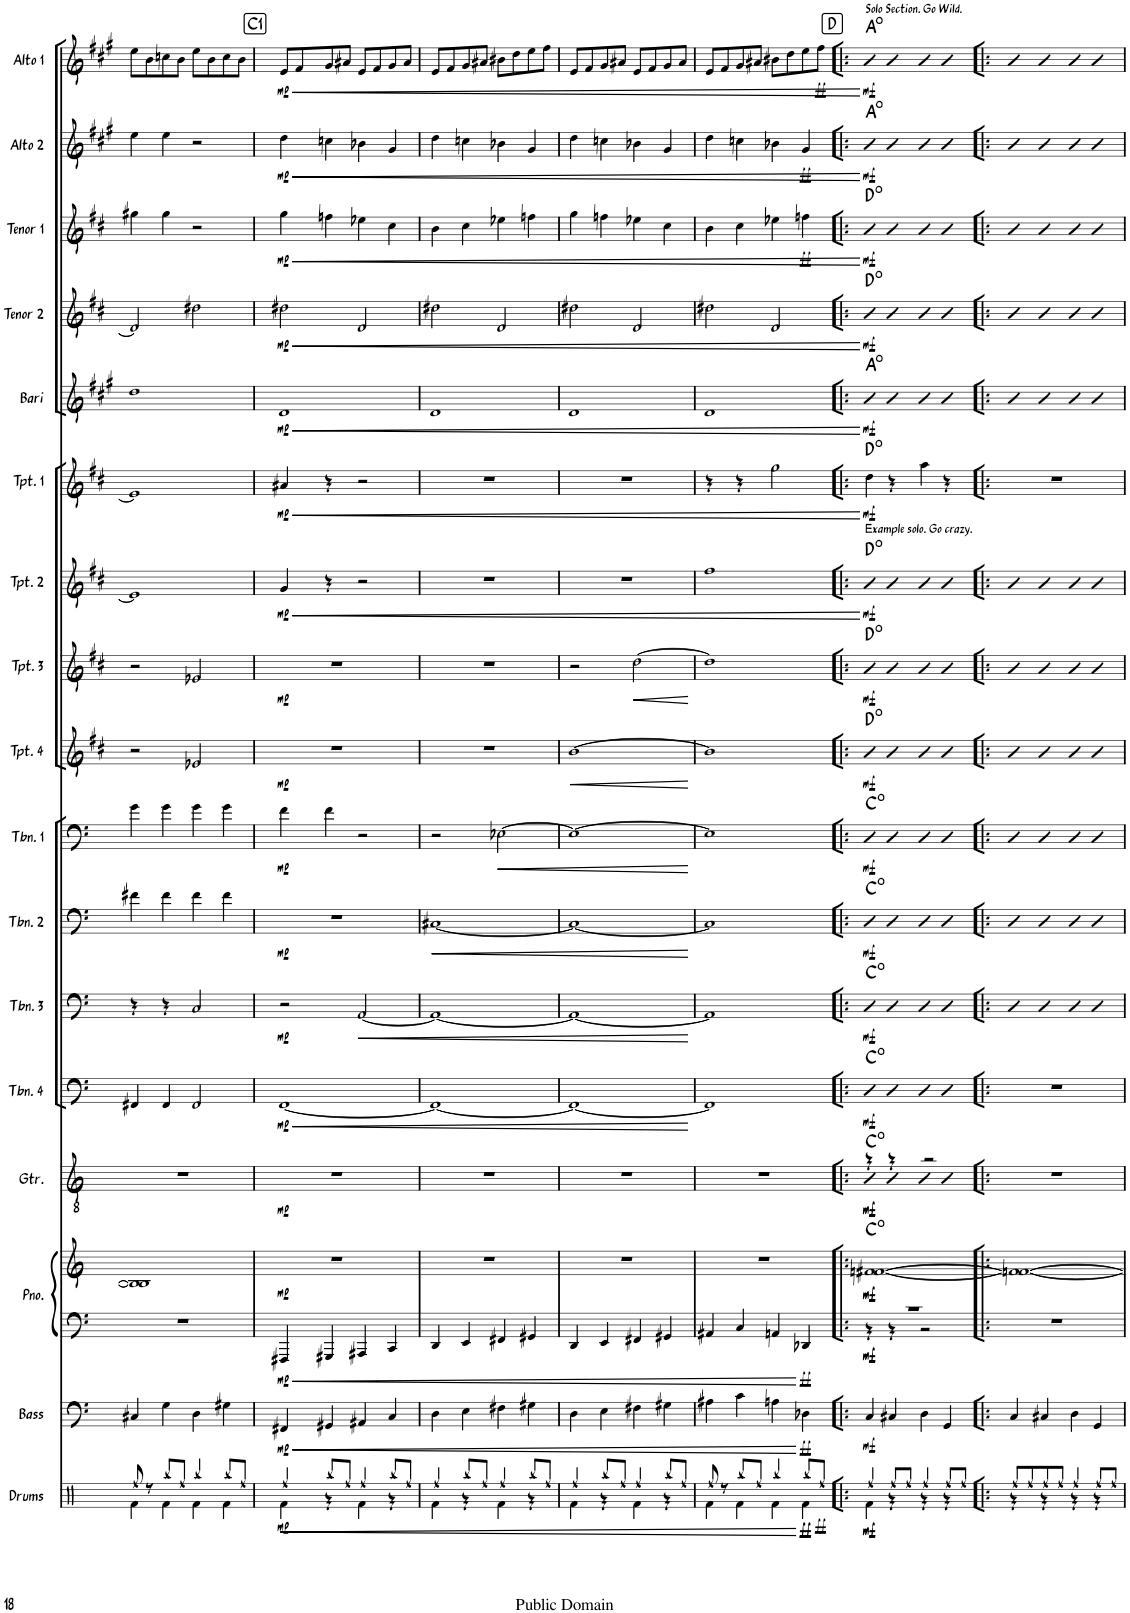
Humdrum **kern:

**kern	**dynam	**kern	**dynam	**kern	**kern	**dynam	**harte	**kern	**dynam	**harte	**kern	**dynam	**harte	**kern	**dynam	**harte	**kern	**dynam	**harte	**kern	**dynam	**harte	**kern	**dynam	**harte	**kern	**dynam	**harte	**kern	**dynam	**harte	**kern	**dynam	**harte	**kern	**dynam	**harte	**kern	**dynam	**harte	**kern	**dynam	**harte	**kern	**dynam	**harte	**kern	**dynam	**harte
*part17	*part17	*part16	*part16	*part15	*part15	*part15	*part15	*part14	*part14	*part14	*part13	*part13	*part13	*part12	*part12	*part12	*part11	*part11	*part11	*part10	*part10	*part10	*part9	*part9	*part9	*part8	*part8	*part8	*part7	*part7	*part7	*part6	*part6	*part6	*part5	*part5	*part5	*part4	*part4	*part4	*part3	*part3	*part3	*part2	*part2	*part2	*part1	*part1	*part1
*staff18	*staff18	*staff17	*staff17	*staff16	*staff15	*staff15/16	*	*staff14	*staff14	*	*staff13	*staff13	*	*staff12	*staff12	*	*staff11	*staff11	*	*staff10	*staff10	*	*staff9	*staff9	*	*staff8	*staff8	*	*staff7	*staff7	*	*staff6	*staff6	*	*staff5	*staff5	*	*staff4	*staff4	*	*staff3	*staff3	*	*staff2	*staff2	*	*staff1	*staff1	*
*I"Drums	*	*I"Bass	*	*I"Piano	*	*	*	*I"Guitar	*	*	*I"Trombone 4	*	*	*I"Trombone 3	*	*	*I"Trombone 2	*	*	*I"Trombone 1	*	*	*I"Trumpet 4	*	*	*I"Trumpet 3	*	*	*I"Trumpet 2	*	*	*I"Trumpet 1	*	*	*I"Bari Sax	*	*	*I"Tenor Sax 2	*	*	*I"Tenor Sax 1	*	*	*I"Alto Sax 2	*	*	*I"Alto Sax 1	*	*
*I'Drums	*	*I'Bass	*	*I'Pno.	*	*	*	*I'Gtr.	*	*	*I'Tbn. 4	*	*	*I'Tbn. 3	*	*	*I'Tbn. 2	*	*	*I'Tbn. 1	*	*	*I'Tpt. 4	*	*	*I'Tpt. 3	*	*	*I'Tpt. 2	*	*	*I'Tpt. 1	*	*	*I'Bari	*	*	*I'Tenor 2	*	*	*I'Tenor 1	*	*	*I'Alto 2	*	*	*I'Alto 1	*	*
!!LO:PB:g=z
*clefX	*	*clefF4	*	*clefF4	*clefG2	*	*	*clefGv2	*	*	*clefF4	*	*	*clefF4	*	*	*clefF4	*	*	*clefF4	*	*	*clefG2	*	*	*clefG2	*	*	*clefG2	*	*	*clefG2	*	*	*clefG2	*	*	*clefG2	*	*	*clefG2	*	*	*clefG2	*	*	*clefG2	*	*
*	*	*Trd7c12	*	*	*	*	*	*	*	*	*	*	*	*	*	*	*	*	*	*	*	*	*Trd1c2	*	*	*Trd1c2	*	*	*Trd1c2	*	*	*Trd1c2	*	*	*Trd12c21	*	*	*Trd8c14	*	*	*Trd8c14	*	*	*Trd5c9	*	*	*Trd5c9	*	*
*k[]	*	*k[]	*	*k[]	*k[]	*	*	*k[]	*	*	*k[]	*	*	*k[]	*	*	*k[]	*	*	*k[]	*	*	*k[f#c#]	*	*	*k[f#c#]	*	*	*k[f#c#]	*	*	*k[f#c#]	*	*	*k[f#c#g#]	*	*	*k[f#c#]	*	*	*k[f#c#]	*	*	*k[f#c#g#]	*	*	*k[f#c#g#]	*	*
*M4/4	*	*M4/4	*	*M4/4	*M4/4	*	*	*M4/4	*	*	*M4/4	*	*	*M4/4	*	*	*M4/4	*	*	*M4/4	*	*	*M4/4	*	*	*M4/4	*	*	*M4/4	*	*	*M4/4	*	*	*M4/4	*	*	*M4/4	*	*	*M4/4	*	*	*M4/4	*	*	*M4/4	*	*
=132	=132	=132	=132	=132	=132	=132	=132	=132	=132	=132	=132	=132	=132	=132	=132	=132	=132	=132	=132	=132	=132	=132	=132	=132	=132	=132	=132	=132	=132	=132	=132	=132	=132	=132	=132	=132	=132	=132	=132	=132	=132	=132	=132	=132	=132	=132	=132	=132	=132
*^	*	*	*	*	*	*	*	*	*	*	*	*	*	*	*	*	*	*	*	*	*	*	*	*	*	*	*	*	*	*	*	*	*	*	*	*	*	*	*	*	*	*	*	*	*	*	*	*	*
8Rff/	4Rf\	.	4C#X/	.	1r	1B-] 1B]	.	.	1r	.	.	4FF#X/	.	.	4r	.	.	4f#X\	.	.	4g\	.	.	2r	.	.	2r	.	.	1e]	.	.	1e]	.	.	1dd	.	.	2d#/]	.	.	4gg#X\	.	.	4ee\	.	.	8ee\L	.	.
8r	.	.	.	.	.	.	.	.	.	.	.	.	.	.	.	.	.	.	.	.	.	.	.	.	.	.	.	.	.	.	.	.	.	.	.	.	.	.	.	.	.	.	.	.	.	.	.	8b\	.	.
8Rbb/L	4Rf\	.	4G\	.	.	.	.	.	.	.	.	4FF#/	.	.	4r	.	.	4f#\	.	.	4g\	.	.	.	.	.	.	.	.	.	.	.	.	.	.	.	.	.	.	.	.	4gg#\	.	.	4ee\	.	.	8ccn\	.	.
8Rff/J	.	.	.	.	.	.	.	.	.	.	.	.	.	.	.	.	.	.	.	.	.	.	.	.	.	.	.	.	.	.	.	.	.	.	.	.	.	.	.	.	.	.	.	.	.	.	.	8b\J	.	.
4Rbb/	4Rf\	.	4D\	.	.	.	.	.	.	.	.	2FF#/	.	.	2C/	.	.	4f#\	.	.	4g\	.	.	2e-X/	.	.	2e-X/	.	.	.	.	.	.	.	.	.	.	.	2dd#X\	.	.	2r	.	.	2r	.	.	8ee\L	.	.
.	.	.	.	.	.	.	.	.	.	.	.	.	.	.	.	.	.	.	.	.	.	.	.	.	.	.	.	.	.	.	.	.	.	.	.	.	.	.	.	.	.	.	.	.	.	.	.	8b\	.	.
8Rbb/L	4Rf\	.	4G#X\	.	.	.	.	.	.	.	.	.	.	.	.	.	.	4f#\	.	.	4g\	.	.	.	.	.	.	.	.	.	.	.	.	.	.	.	.	.	.	.	.	.	.	.	.	.	.	8cc\	.	.
8Rff/J	.	.	.	.	.	.	.	.	.	.	.	.	.	.	.	.	.	.	.	.	.	.	.	.	.	.	.	.	.	.	.	.	.	.	.	.	.	.	.	.	.	.	.	.	.	.	.	8b\J	.	.
!!LO:REH:place=s1:a:B:rj:fs=14:t=C1
=133	=133	=133	=133	=133	=133	=133	=133	=133	=133	=133	=133	=133	=133	=133	=133	=133	=133	=133	=133	=133	=133	=133	=133	=133	=133	=133	=133	=133	=133	=133	=133	=133	=133	=133	=133	=133	=133	=133	=133	=133	=133	=133	=133	=133	=133	=133	=133	=133	=133	=133
!	!	!LO:HP:b	!	!LO:HP:b	!	!	!	!	!	!	!	!	!LO:HP:b	!	!	!	!	!	!	!	!	!	!	!	!	!	!	!	!	!	!LO:HP:b	!	!	!LO:HP:b	!	!	!LO:HP:b	!	!	!LO:HP:b	!	!	!LO:HP:b	!	!	!LO:HP:b	!	!	!LO:HP:b	!
!	!	!LO:DY:n=1:b	!	!LO:DY:n=1:b	!	!	!LO:DY:b=2	!	!	!	!	!	!	!	!	!	!	!	!	!	!	!	!	!	!	!	!	!	!	!	!	!	!	!	!	!	!	!	!	!	!	!	!	!	!	!	!	!	!	!
!	!	!	!	!	!	!	!LO:DY:n=1:b	!	!	!LO:DY:b	!	!	!LO:DY:n=1:b	!	!	!LO:DY:b	!	!	!LO:DY:b	!	!	!LO:DY:b	!	!	!LO:DY:b	!	!	!LO:DY:b	!	!	!LO:DY:n=1:b	!	!	!LO:DY:n=1:b	!	!	!LO:DY:n=1:b	!	!	!LO:DY:n=1:b	!	!	!LO:DY:n=1:b	!	!	!LO:DY:n=1:b	!	!	!LO:DY:n=1:b	!
4Rff/	4Rf\	< mp	4FF#X/	< mp	4FFF#X/	1r	mp mp	.	1r	mp	.	[1FF	< mp	.	2r	mp	.	1r	mp	.	4f\	mp	.	1r	mp	.	1r	mp	.	4g/	< mp	.	4a#X/	< mp	.	1d	< mp	.	2dd#X\	< mp	.	4gg\	< mp	.	4dd\	< mp	.	8e/L	< mp	.
.	.	.	.	.	.	.	.	.	.	.	.	.	.	.	.	.	.	.	.	.	.	.	.	.	.	.	.	.	.	.	.	.	.	.	.	.	.	.	.	.	.	.	.	.	.	.	.	8f#/	.	.
8Rbb/L	4r	.	4GG#X/	.	4GGG#X/	.	.	.	.	.	.	.	.	.	.	.	.	.	.	.	4f\	.	.	.	.	.	.	.	.	4r	.	.	4r	.	.	.	.	.	.	.	.	4ffn\	.	.	4ccn\	.	.	8g#/	.	.
8Rff/J	.	.	.	.	.	.	.	.	.	.	.	.	.	.	.	.	.	.	.	.	.	.	.	.	.	.	.	.	.	.	.	.	.	.	.	.	.	.	.	.	.	.	.	.	.	.	.	8a#X/J	.	.
!	!	!	!	!	!	!	!	!	!	!	!	!	!	!	!	!LO:HP:b	!	!	!	!	!	!	!	!	!	!	!	!	!	!	!	!	!	!	!	!	!	!	!	!	!	!	!	!	!	!	!	!	!	!
4Rff/	4Rf\	.	4AA#X/	.	4AAA#X/	.	.	.	.	.	.	.	.	.	[2AA/	<	.	.	.	.	2r	.	.	.	.	.	.	.	.	2r	.	.	2r	.	.	.	.	.	2d/	.	.	4ee-X\	.	.	4b-X\	.	.	8e/L	.	.
.	.	.	.	.	.	.	.	.	.	.	.	.	.	.	.	.	.	.	.	.	.	.	.	.	.	.	.	.	.	.	.	.	.	.	.	.	.	.	.	.	.	.	.	.	.	.	.	8f#/	.	.
8Rbb/L	4r	.	4C/	.	4CC/	.	.	.	.	.	.	.	.	.	.	.	.	.	.	.	.	.	.	.	.	.	.	.	.	.	.	.	.	.	.	.	.	.	.	.	.	4cc#\	.	.	4g#/	.	.	8g#/	.	.
8Rff/J	.	.	.	.	.	.	.	.	.	.	.	.	.	.	.	.	.	.	.	.	.	.	.	.	.	.	.	.	.	.	.	.	.	.	.	.	.	.	.	.	.	.	.	.	.	.	.	8a#/J	.	.
=134	=134	=134	=134	=134	=134	=134	=134	=134	=134	=134	=134	=134	=134	=134	=134	=134	=134	=134	=134	=134	=134	=134	=134	=134	=134	=134	=134	=134	=134	=134	=134	=134	=134	=134	=134	=134	=134	=134	=134	=134	=134	=134	=134	=134	=134	=134	=134	=134	=134	=134
!	!	!	!	!	!	!	!	!	!	!	!	!	!	!	!	!	!	!	!LO:HP:b	!	!	!	!	!	!	!	!	!	!	!	!	!	!	!	!	!	!	!	!	!	!	!	!	!	!	!	!	!	!	!
4Rff/	4Rf\	.	4D\	.	4DD/	1r	.	.	1r	.	.	1FF_	.	.	1AA_	.	.	[1C#X	<	.	2r	.	.	1r	.	.	1r	.	.	1r	.	.	1r	.	.	1d	.	.	2dd#X\	.	.	4b\	.	.	4dd\	.	.	8e/L	.	.
.	.	.	.	.	.	.	.	.	.	.	.	.	.	.	.	.	.	.	.	.	.	.	.	.	.	.	.	.	.	.	.	.	.	.	.	.	.	.	.	.	.	.	.	.	.	.	.	8f#/	.	.
8Rbb/L	4r	.	4E\	.	4EE/	.	.	.	.	.	.	.	.	.	.	.	.	.	.	.	.	.	.	.	.	.	.	.	.	.	.	.	.	.	.	.	.	.	.	.	.	4cc#\	.	.	4ccn\	.	.	8g#/	.	.
8Rff/J	.	.	.	.	.	.	.	.	.	.	.	.	.	.	.	.	.	.	.	.	.	.	.	.	.	.	.	.	.	.	.	.	.	.	.	.	.	.	.	.	.	.	.	.	.	.	.	8a#X/J	.	.
!	!	!	!	!	!	!	!	!	!	!	!	!	!	!	!	!	!	!	!	!	!	!LO:HP:b	!	!	!	!	!	!	!	!	!	!	!	!	!	!	!	!	!	!	!	!	!	!	!	!	!	!	!	!
4Rff/	4Rf\	.	4F#X\	.	4FF#X/	.	.	.	.	.	.	.	.	.	.	.	.	.	.	.	[2E-X\	<	.	.	.	.	.	.	.	.	.	.	.	.	.	.	.	.	2d/	.	.	4ee-X\	.	.	4b-X\	.	.	8b#X\L	.	.
.	.	.	.	.	.	.	.	.	.	.	.	.	.	.	.	.	.	.	.	.	.	.	.	.	.	.	.	.	.	.	.	.	.	.	.	.	.	.	.	.	.	.	.	.	.	.	.	8dd\	.	.
8Rbb/L	4r	.	4G#X\	.	4GG#X/	.	.	.	.	.	.	.	.	.	.	.	.	.	.	.	.	.	.	.	.	.	.	.	.	.	.	.	.	.	.	.	.	.	.	.	.	4ffn\	.	.	4g#/	.	.	8ee\	.	.
8Rff/J	.	.	.	.	.	.	.	.	.	.	.	.	.	.	.	.	.	.	.	.	.	.	.	.	.	.	.	.	.	.	.	.	.	.	.	.	.	.	.	.	.	.	.	.	.	.	.	8ff#\J	.	.
=135	=135	=135	=135	=135	=135	=135	=135	=135	=135	=135	=135	=135	=135	=135	=135	=135	=135	=135	=135	=135	=135	=135	=135	=135	=135	=135	=135	=135	=135	=135	=135	=135	=135	=135	=135	=135	=135	=135	=135	=135	=135	=135	=135	=135	=135	=135	=135	=135	=135	=135
!	!	!	!	!	!	!	!	!	!	!	!	!	!	!	!	!	!	!	!	!	!	!	!	!	!LO:HP:b	!	!	!	!	!	!	!	!	!	!	!	!	!	!	!	!	!	!	!	!	!	!	!	!	!
4Rff/	4Rf\	.	4D\	.	4DD/	1r	.	.	1r	.	.	1FF_	.	.	1AA_	.	.	1C#_	.	.	1E-_	.	.	[1b	<	.	2r	.	.	1r	.	.	1r	.	.	1d	.	.	2dd#X\	.	.	4gg\	.	.	4dd\	.	.	8e/L	.	.
.	.	.	.	.	.	.	.	.	.	.	.	.	.	.	.	.	.	.	.	.	.	.	.	.	.	.	.	.	.	.	.	.	.	.	.	.	.	.	.	.	.	.	.	.	.	.	.	8f#/	.	.
8Rbb/L	4r	.	4E\	.	4EE/	.	.	.	.	.	.	.	.	.	.	.	.	.	.	.	.	.	.	.	.	.	.	.	.	.	.	.	.	.	.	.	.	.	.	.	.	4ffn\	.	.	4ccn\	.	.	8g#/	.	.
8Rff/J	.	.	.	.	.	.	.	.	.	.	.	.	.	.	.	.	.	.	.	.	.	.	.	.	.	.	.	.	.	.	.	.	.	.	.	.	.	.	.	.	.	.	.	.	.	.	.	8a#X/J	.	.
!	!	!	!	!	!	!	!	!	!	!	!	!	!	!	!	!	!	!	!	!	!	!	!	!	!	!	!	!LO:HP:b	!	!	!	!	!	!	!	!	!	!	!	!	!	!	!	!	!	!	!	!	!	!
4Rff/	4Rf\	.	4F#X\	.	4FF#X/	.	.	.	.	.	.	.	.	.	.	.	.	.	.	.	.	.	.	.	.	.	[2dd\	<	.	.	.	.	.	.	.	.	.	.	2d/	.	.	4ee-X\	.	.	4b-X\	.	.	8e/L	.	.
.	.	.	.	.	.	.	.	.	.	.	.	.	.	.	.	.	.	.	.	.	.	.	.	.	.	.	.	.	.	.	.	.	.	.	.	.	.	.	.	.	.	.	.	.	.	.	.	8f#/	.	.
8Rbb/L	4r	.	4G#X\	.	4GG#X/	.	.	.	.	.	.	.	.	.	.	.	.	.	.	.	.	.	.	.	.	.	.	.	.	.	.	.	.	.	.	.	.	.	.	.	.	4cc#\	.	.	4g#/	.	.	8g#/	.	.
8Rff/J	.	.	.	.	.	.	.	.	.	.	.	.	.	.	.	.	.	.	.	.	.	.	.	.	.	.	.	.	.	.	.	.	.	.	.	.	.	.	.	.	.	.	.	.	.	.	.	8a#/J	.	.
*v	*v	*	*	*	*	*	*	*	*	*	*	*	*	*	*	*	*	*	*	*	*	*	*	*	*	*	*	*	*	*	*	*	*	*	*	*	*	*	*	*	*	*	*	*	*	*	*	*	*	*
.	.	.	.	.	.	.	.	.	.	.	.	[	.	.	[	.	.	[	.	.	[	.	.	[	.	.	[	.	.	.	.	.	.	.	.	.	.	.	.	.	.	.	.	.	.	.	.	.	.
=136	=136	=136	=136	=136	=136	=136	=136	=136	=136	=136	=136	=136	=136	=136	=136	=136	=136	=136	=136	=136	=136	=136	=136	=136	=136	=136	=136	=136	=136	=136	=136	=136	=136	=136	=136	=136	=136	=136	=136	=136	=136	=136	=136	=136	=136	=136	=136	=136	=136
*^	*	*	*	*	*	*	*	*	*	*	*	*	*	*	*	*	*	*	*	*	*	*	*	*	*	*	*	*	*	*	*	*	*	*	*	*	*	*	*	*	*	*	*	*	*	*	*	*	*
8Rff/	4Rf\	.	4A#X\	.	4AA#X/	1r	.	.	1r	.	.	1FF]	.	.	1AA]	.	.	1C#]	.	.	1E-]	.	.	1b]	.	.	1dd]	.	.	1ff#	.	.	4r	.	.	1d	.	.	2dd#X\	.	.	4b\	.	.	4dd\	.	.	8e/L	.	.
8r	.	.	.	.	.	.	.	.	.	.	.	.	.	.	.	.	.	.	.	.	.	.	.	.	.	.	.	.	.	.	.	.	.	.	.	.	.	.	.	.	.	.	.	.	.	.	.	8f#/	.	.
8Rbb/L	4Rf\	.	4c\	.	4C/	.	.	.	.	.	.	.	.	.	.	.	.	.	.	.	.	.	.	.	.	.	.	.	.	.	.	.	4r	.	.	.	.	.	.	.	.	4cc#\	.	.	4ccn\	.	.	8g#/	.	.
8Rff/J	.	.	.	.	.	.	.	.	.	.	.	.	.	.	.	.	.	.	.	.	.	.	.	.	.	.	.	.	.	.	.	.	.	.	.	.	.	.	.	.	.	.	.	.	.	.	.	8a#X/J	.	.
4Rbb/	4Rf\	.	4An\	.	4AAn/	.	.	.	.	.	.	.	.	.	.	.	.	.	.	.	.	.	.	.	.	.	.	.	.	.	.	.	2gg\	.	.	.	.	.	2d/	.	.	4ee-X\	.	.	4b-X\	.	.	8b#X\L	.	.
.	.	.	.	.	.	.	.	.	.	.	.	.	.	.	.	.	.	.	.	.	.	.	.	.	.	.	.	.	.	.	.	.	.	.	.	.	.	.	.	.	.	.	.	.	.	.	.	8dd\	.	.
!	!	!LO:DY:n=1:b	!	!	!	!	!	!	!	!	!	!	!	!	!	!	!	!	!	!	!	!	!	!	!	!	!	!	!	!	!	!	!	!	!	!	!	!	!	!	!	!	!	!	!	!	!	!	!	!
!	!	!LO:DY:n=2:b	!	!LO:DY:n=1:b	!	!	!LO:DY:b=2	!	!	!	!	!	!	!	!	!	!	!	!	!	!	!	!	!	!	!	!	!	!	!	!	!	!	!	!	!	!	!	!	!	!	!	!LO:DY:b	!	!	!LO:DY:b	!	!	!	!
8Rbb/L	4Rf\	[ ff ff	4D-X\	[ ff	4DD-X/	.	ff	.	.	.	.	.	.	.	.	.	.	.	.	.	.	.	.	.	.	.	.	.	.	.	.	.	.	.	.	.	.	.	.	.	.	4ffn\	ff	.	4g#/	ff	.	8ee\	.	.
!	!	!LO:DY:n=3:b	!	!	!	!	!	!	!	!	!	!	!	!	!	!	!	!	!	!	!	!	!	!	!	!	!	!	!	!	!	!	!	!	!	!	!	!	!	!	!	!	!	!	!	!	!	!	!LO:DY:b	!
8Rff/J	.	ff	.	.	.	.	.	.	.	.	.	.	.	.	.	.	.	.	.	.	.	.	.	.	.	.	.	.	.	.	.	.	.	.	.	.	.	.	.	.	.	.	.	.	.	.	.	8ff#\J	ff	.
*v	*v	*	*	*	*	*	*	*	*	*	*	*	*	*	*	*	*	*	*	*	*	*	*	*	*	*	*	*	*	*	*	*	*	*	*	*	*	*	*	*	*	*	*	*	*	*	*	*	*	*
.	.	.	.	.	.	.	.	.	.	.	.	.	.	.	.	.	.	.	.	.	.	.	.	.	.	.	.	.	.	[	.	.	[	.	.	[	.	.	[	.	.	[	.	.	[	.	.	[	.
!!LO:REH:place=s1:a:B:rj:fs=14:t=D
=137!|:	=137!|:	=137!|:	=137!|:	=137!|:	=137!|:	=137!|:	=137!|:	=137!|:	=137!|:	=137!|:	=137!|:	=137!|:	=137!|:	=137!|:	=137!|:	=137!|:	=137!|:	=137!|:	=137!|:	=137!|:	=137!|:	=137!|:	=137!|:	=137!|:	=137!|:	=137!|:	=137!|:	=137!|:	=137!|:	=137!|:	=137!|:	=137!|:	=137!|:	=137!|:	=137!|:	=137!|:	=137!|:	=137!|:	=137!|:	=137!|:	=137!|:	=137!|:	=137!|:	=137!|:	=137!|:	=137!|:	=137!|:	=137!|:	=137!|:
*^	*	*	*	*^	*	*	*	*^	*	*	*	*	*	*	*	*	*	*	*	*	*	*	*	*	*	*	*	*	*	*	*	*	*	*	*	*	*	*	*	*	*	*	*	*	*	*	*	*	*
!	!	!	!	!	!	!	!	!	!	!	!	!	!	!	!	!	!	!	!	!	!	!	!	!	!	!	!	!	!	!	!	!	!	!	!	!	!	!	!	!	!	!	!	!	!	!	!	!	!	!LO:TX:a:t=Solo Section. Go Wild.	!	!
!	!	!	!	!	!	!	!	!	!	!	!	!	!	!	!	!	!	!	!	!	!	!	!	!	!	!	!	!	!	!	!	!	!	!	!LO:TX:b:t=Example solo. Go crazy.	!	!	!	!	!	!	!	!	!	!	!	!	!	!	!	!	!
!	!	!LO:DY:b	!	!	!	!	!	!	!	!	!	!	!	!	!	!	!	!	!	!	!	!	!	!	!	!	!	!	!	!	!	!	!	!	!	!	!	!	!	!	!	!	!	!	!	!	!	!	!	!	!	!
!	!	!LO:DY:n=1:b	!	!LO:DY:b	!	!	!	!LO:DY:b=2	!	!	!	!	!	!	!	!	!	!	!	!	!	!	!	!	!	!	!	!	!	!	!	!	!	!	!	!	!	!	!	!	!	!	!	!	!	!	!	!	!	!	!	!
!	!	!	!	!	!	!	!	!LO:DY:n=1:b=2	!	!	!	!	!	!	!	!	!	!	!	!	!	!	!	!	!	!	!	!	!	!	!	!	!	!	!	!	!	!	!	!	!	!	!	!	!	!	!	!	!	!	!	!
!	!	!	!	!	!	!	!	!LO:DY:n=2:b	!	!	!	!	!	!	!	!	!	!	!	!	!	!	!	!	!	!	!	!	!	!	!	!	!	!	!	!	!	!	!	!	!	!	!	!	!	!	!	!	!	!	!	!
!	!	!	!	!	!	!	!	!LO:DY:n=3:b	!	!	!	!LO:DY:b	!	!	!	!	!	!	!	!	!	!	!	!	!	!	!	!	!	!	!	!	!	!	!	!	!	!	!	!	!	!	!	!	!	!	!	!	!	!	!	!
!	!	!	!	!	!	!	!	!	!	!	!	!LO:DY:n=1:b	!	!	!LO:DY:b	!	!	!LO:DY:b	!	!	!LO:DY:b	!	!	!LO:DY:b	!	!	!LO:DY:b	!	!	!LO:DY:b	!	!	!LO:DY:b	!	!	!LO:DY:b	!	!	!LO:DY:b	!	!	!LO:DY:b	!	!	!LO:DY:b	!	!	!LO:DY:b	!	!	!LO:DY:b	!
4Rff/	4Rf\	mf mf	4C/	mf	1r	4r	[1fn [1f#X	mf mf mf mf	C:dim	4r	4B	mf mf	C:dim	4D	mf	C:dim	4a	mf	C:dim	4a	mf	C:dim	4a	mf	C:dim	4b	mf	D:dim	4b	mf	D:dim	4b	mf	D:dim	4dd\	mf	D:dim	4fff#	mf	A:dim	4bb	mf	D:dim	4bb	mf	D:dim	4ff#	mf	A:dim	4ff#	mf	A:dim
8Rff/L	4r	.	4C#X/	.	.	4r	.	.	.	4r	4B	.	.	4D	.	.	4a	.	.	4a	.	.	4a	.	.	4b	.	.	4b	.	.	4b	.	.	4r	.	.	4fff#	.	.	4bb	.	.	4bb	.	.	4ff#	.	.	4ff#	.	.
8Rff/J	.	.	.	.	.	.	.	.	.	.	.	.	.	.	.	.	.	.	.	.	.	.	.	.	.	.	.	.	.	.	.	.	.	.	.	.	.	.	.	.	.	.	.	.	.	.	.	.	.	.	.	.
4Rff/	4r	.	4D\	.	.	2r	.	.	.	2r	4B	.	.	4D	.	.	4a	.	.	4a	.	.	4a	.	.	4b	.	.	4b	.	.	4b	.	.	4aa\	.	.	4fff#	.	.	4bb	.	.	4bb	.	.	4ff#	.	.	4ff#	.	.
8Rff/L	4r	.	4GG/	.	.	.	.	.	.	.	4B	.	.	4D	.	.	4a	.	.	4a	.	.	4a	.	.	4b	.	.	4b	.	.	4b	.	.	4r	.	.	4fff#	.	.	4bb	.	.	4bb	.	.	4ff#	.	.	4ff#	.	.
8Rff/J	.	.	.	.	.	.	.	.	.	.	.	.	.	.	.	.	.	.	.	.	.	.	.	.	.	.	.	.	.	.	.	.	.	.	.	.	.	.	.	.	.	.	.	.	.	.	.	.	.	.	.	.
*	*	*	*	*	*v	*v	*	*	*	*v	*v	*	*	*	*	*	*	*	*	*	*	*	*	*	*	*	*	*	*	*	*	*	*	*	*	*	*	*	*	*	*	*	*	*	*	*	*	*	*	*	*	*
=138!|:	=138!|:	=138!|:	=138!|:	=138!|:	=138!|:	=138!|:	=138!|:	=138!|:	=138!|:	=138!|:	=138!|:	=138!|:	=138!|:	=138!|:	=138!|:	=138!|:	=138!|:	=138!|:	=138!|:	=138!|:	=138!|:	=138!|:	=138!|:	=138!|:	=138!|:	=138!|:	=138!|:	=138!|:	=138!|:	=138!|:	=138!|:	=138!|:	=138!|:	=138!|:	=138!|:	=138!|:	=138!|:	=138!|:	=138!|:	=138!|:	=138!|:	=138!|:	=138!|:	=138!|:	=138!|:	=138!|:	=138!|:	=138!|:	=138!|:	=138!|:
8Rff/L	4r	.	4C/	.	1r	1fn_ 1f#_	.	.	1r	.	.	1r	.	.	4a	.	.	4a	.	.	4a	.	.	4b	.	.	4b	.	.	4b	.	.	1r	.	.	4fff#	.	.	4bb	.	.	4bb	.	.	4ff#	.	.	4ff#	.	.
8Rff/	.	.	.	.	.	.	.	.	.	.	.	.	.	.	.	.	.	.	.	.	.	.	.	.	.	.	.	.	.	.	.	.	.	.	.	.	.	.	.	.	.	.	.	.	.	.	.	.	.	.
8Rff/	4r	.	4C#X/	.	.	.	.	.	.	.	.	.	.	.	4a	.	.	4a	.	.	4a	.	.	4b	.	.	4b	.	.	4b	.	.	.	.	.	4fff#	.	.	4bb	.	.	4bb	.	.	4ff#	.	.	4ff#	.	.
8Rff/J	.	.	.	.	.	.	.	.	.	.	.	.	.	.	.	.	.	.	.	.	.	.	.	.	.	.	.	.	.	.	.	.	.	.	.	.	.	.	.	.	.	.	.	.	.	.	.	.	.	.
4Rff/	4r	.	4D\	.	.	.	.	.	.	.	.	.	.	.	4a	.	.	4a	.	.	4a	.	.	4b	.	.	4b	.	.	4b	.	.	.	.	.	4fff#	.	.	4bb	.	.	4bb	.	.	4ff#	.	.	4ff#	.	.
8Rff/L	4r	.	4GG/	.	.	.	.	.	.	.	.	.	.	.	4a	.	.	4a	.	.	4a	.	.	4b	.	.	4b	.	.	4b	.	.	.	.	.	4fff#	.	.	4bb	.	.	4bb	.	.	4ff#	.	.	4ff#	.	.
8Rff/J	.	.	.	.	.	.	.	.	.	.	.	.	.	.	.	.	.	.	.	.	.	.	.	.	.	.	.	.	.	.	.	.	.	.	.	.	.	.	.	.	.	.	.	.	.	.	.	.	.	.
*v	*v	*	*	*	*	*	*	*	*	*	*	*	*	*	*	*	*	*	*	*	*	*	*	*	*	*	*	*	*	*	*	*	*	*	*	*	*	*	*	*	*	*	*	*	*	*	*	*	*	*
=	=	=	=	=	=	=	=	=	=	=	=	=	=	=	=	=	=	=	=	=	=	=	=	=	=	=	=	=	=	=	=	=	=	=	=	=	=	=	=	=	=	=	=	=	=	=	=	=	=
*-	*-	*-	*-	*-	*-	*-	*-	*-	*-	*-	*-	*-	*-	*-	*-	*-	*-	*-	*-	*-	*-	*-	*-	*-	*-	*-	*-	*-	*-	*-	*-	*-	*-	*-	*-	*-	*-	*-	*-	*-	*-	*-	*-	*-	*-	*-	*-	*-	*-
